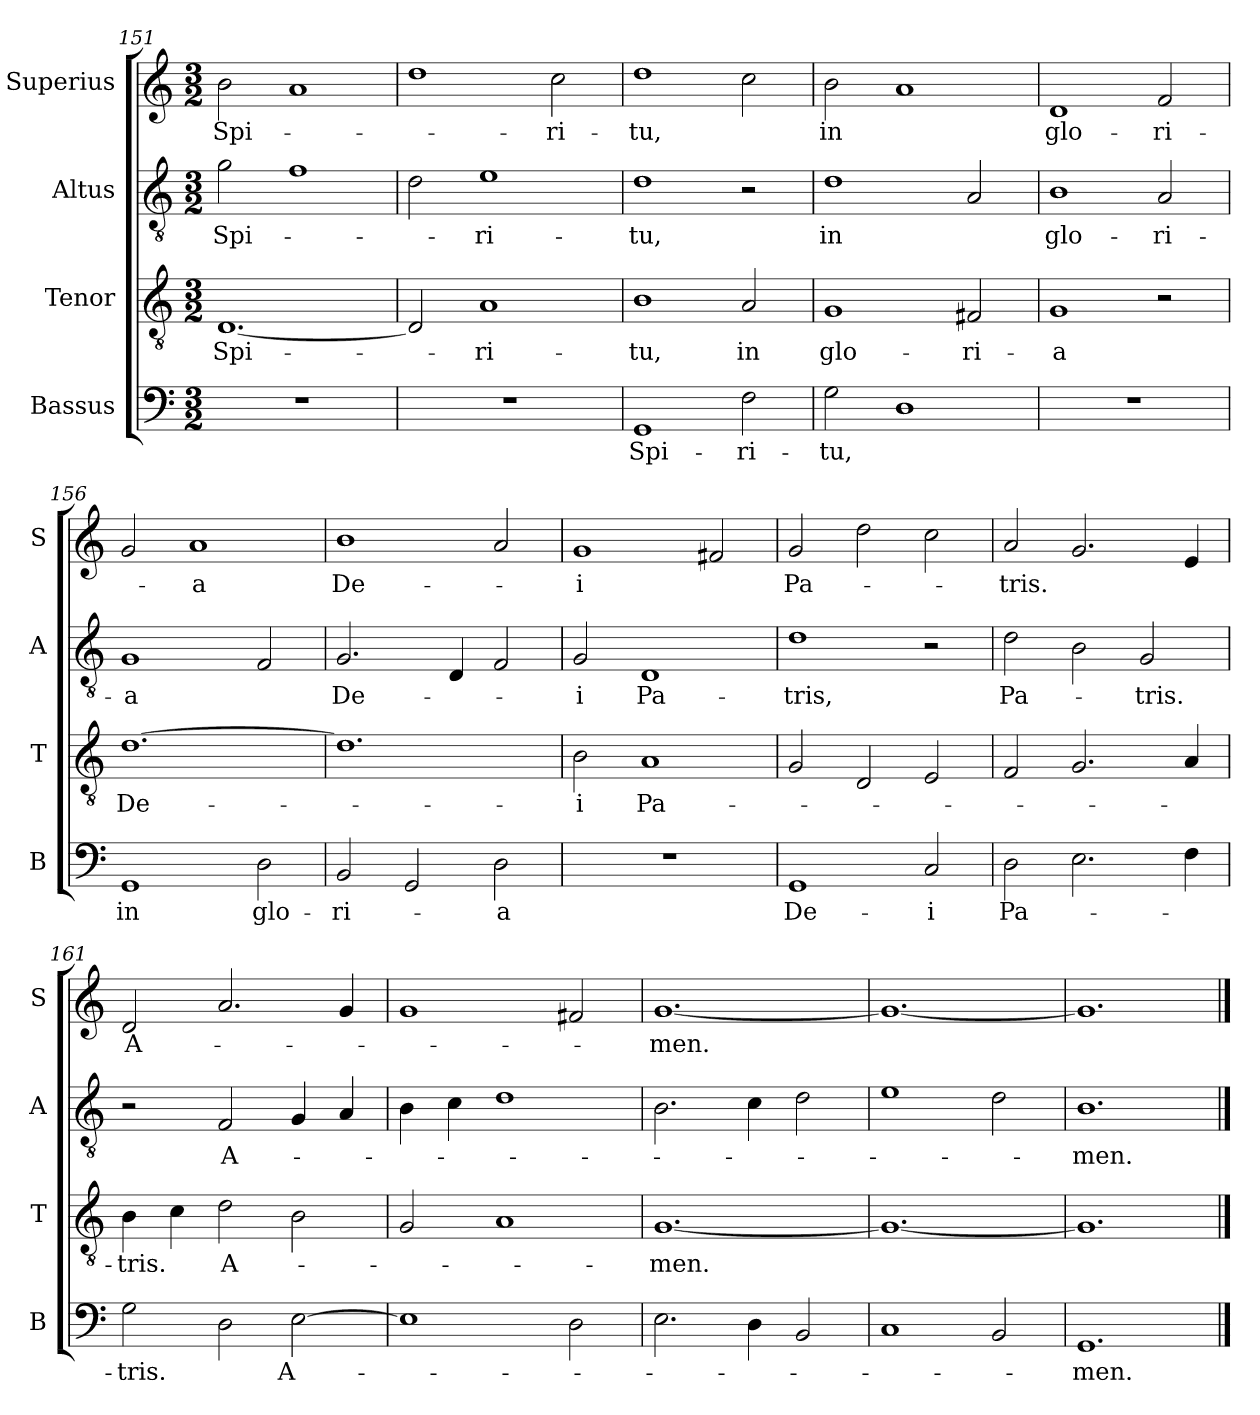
**kern	**text	**kern	**text	**kern	**text	**kern	**text
*part4	*part4	*part3	*part3	*part2	*part2	*part1	*part1
*staff4	*staff4	*staff3	*staff3	*staff2	*staff2	*staff1	*staff1
*I"Bassus	*	*I"Tenor	*	*I"Altus	*	*I"Superius	*
*I'B	*	*I'T	*	*I'A	*	*I'S	*
*clefF4	*	*clefGv2	*	*clefGv2	*	*clefG2	*
*k[]	*	*k[]	*	*k[]	*	*k[]	*
*M3/2	*	*M3/2	*	*M3/2	*	*M3/2	*
=151	=151	=151	=151	=151	=151	=151	=151
!	!	!	!LO:LY:i	!	!	!	!
1.r	.	[1.D	Spi-	2g	Spi-	2b	Spi-
.	.	.	.	1f	.	1a	.
=152	=152	=152	=152	=152	=152	=152	=152
1.r	.	2D]	.	2d	.	1dd	.
!	!	!	!LO:LY:i	!	!	!	!
.	.	1A	-ri-	1e	-ri-	.	.
.	.	.	.	.	.	2cc	-ri-
=153	=153	=153	=153	=153	=153	=153	=153
!	!	!	!LO:LY:i	!	!	!	!
1GG	Spi-	1B	-tu,	1d	-tu,	1dd	-tu,
2F	-ri-	2A	in	2r	.	2cc	.
=154	=154	=154	=154	=154	=154	=154	=154
2G	-tu,	1G	glo-	1d	in	2b	in
1D	.	.	.	.	.	1a	.
.	.	2F#X	-ri-	2A	.	.	.
=155	=155	=155	=155	=155	=155	=155	=155
1.r	.	1G	-a	1B	glo-	1d	glo-
.	.	2r	.	2A	-ri-	2f	-ri-
=156	=156	=156	=156	=156	=156	=156	=156
1GG	in	[1.d	De-	1G	-a	2g	.
.	.	.	.	.	.	1a	-a
2D	glo-	.	.	2F	.	.	.
=157	=157	=157	=157	=157	=157	=157	=157
2BB	-ri-	1.d]	.	2.G	De-	1b	De-
2GG	.	.	.	.	.	.	.
.	.	.	.	4D	.	.	.
2D	-a	.	.	2F	.	2a	.
=158	=158	=158	=158	=158	=158	=158	=158
1.r	.	2B	-i	2G	-i	1g	-i
!	!	!	!	!	!LO:LY:i	!	!
.	.	1A	Pa-	1D	Pa-	.	.
.	.	.	.	.	.	2f#i	.
=159	=159	=159	=159	=159	=159	=159	=159
!	!	!	!	!	!LO:LY:i	!	!
1GG	De-	2G	.	1d	-tris,	2g	Pa-
.	.	2D	.	.	.	2dd	.
2C	-i	2E	.	2r	.	2cc	.
=160	=160	=160	=160	=160	=160	=160	=160
2D	Pa-	2F	.	2d	Pa-	2a	-tris.
2.E	.	2.G	.	2B	.	2.g	.
.	.	.	.	2G	-tris.	.	.
4F	.	4A	.	.	.	4e	.
=161	=161	=161	=161	=161	=161	=161	=161
2G	-tris.	4B	-tris.	2r	.	2d	A-
.	.	4c	.	.	.	.	.
2D	.	2d	A-	2F	A-	2.a	.
[2E	A-	2B	.	4G	.	.	.
.	.	.	.	4A	.	4g	.
=162	=162	=162	=162	=162	=162	=162	=162
1E]	.	2G	.	4B	.	1g	.
.	.	.	.	4c	.	.	.
.	.	1A	.	1d	.	.	.
2D	.	.	.	.	.	2f#X	.
=163	=163	=163	=163	=163	=163	=163	=163
2.E	.	[1.G	-men.	2.B	.	[1.g	-men.
4D	.	.	.	4c	.	.	.
2BB	.	.	.	2d	.	.	.
=164	=164	=164	=164	=164	=164	=164	=164
1C	.	1.G_	.	1e	.	1.g_	.
2BB	.	.	.	2d	.	.	.
=165	=165	=165	=165	=165	=165	=165	=165
1.GG	-men.	1.G]	.	1.B	-men.	1.g]	.
==	==	==	==	==	==	==	==
*-	*-	*-	*-	*-	*-	*-	*-
